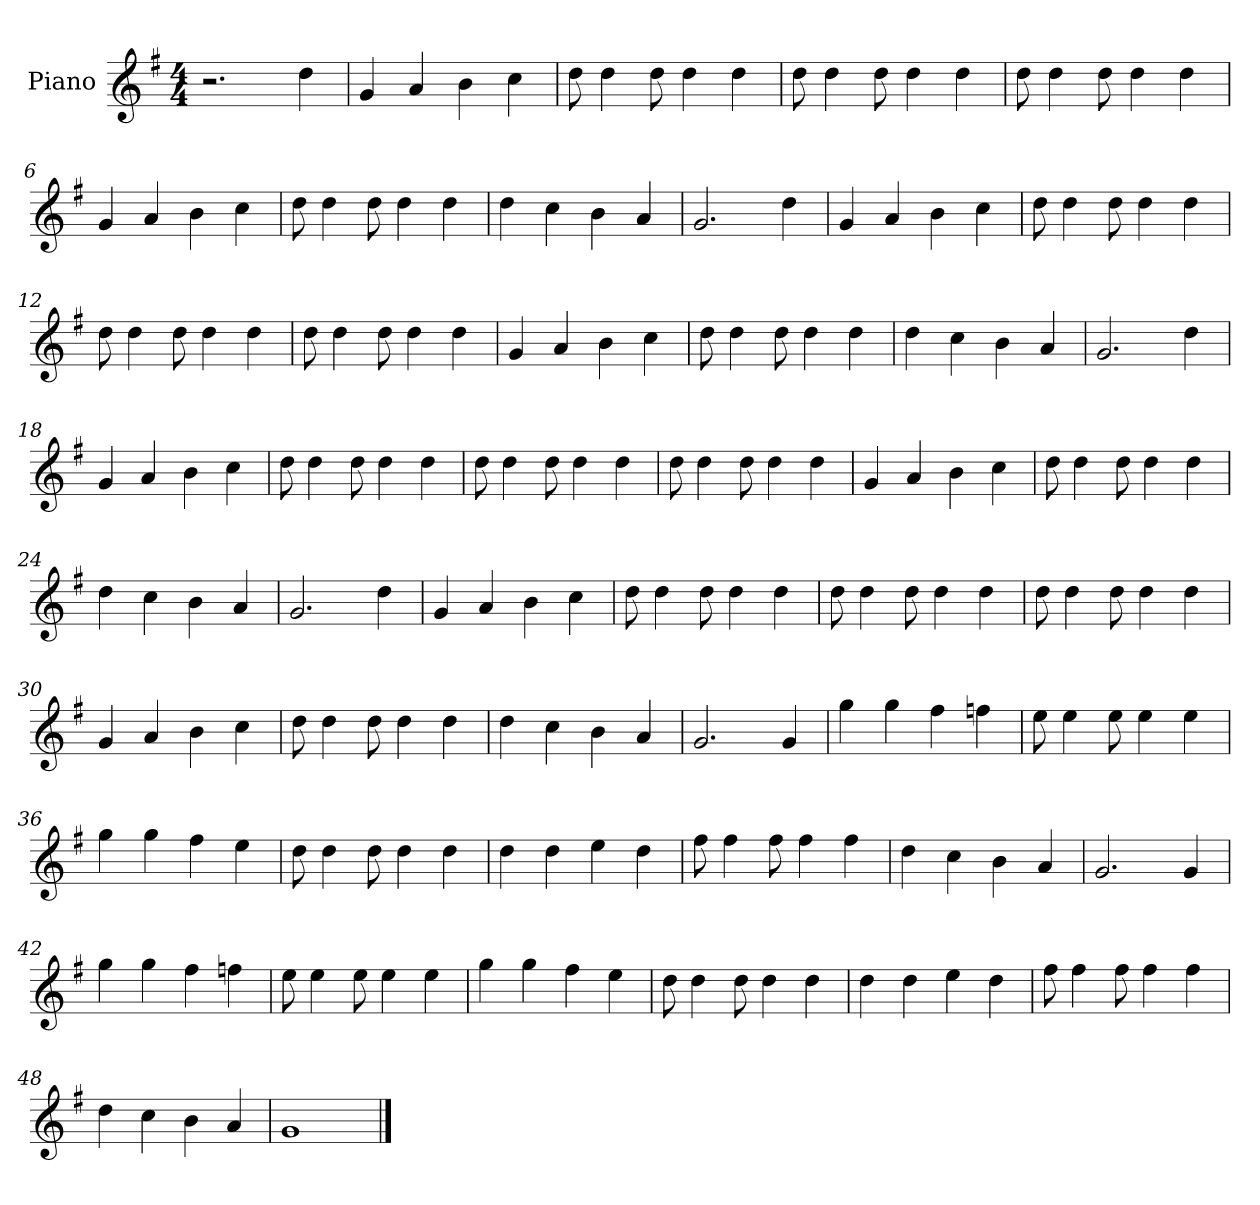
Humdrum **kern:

**kern
*part1
*staff1
*I"Piano
*I'Pno
*clefG2
*k[f#]
*M4/4
=1
2.r
4dd\
=2
4g/
4a/
4b\
4cc\
=3
8dd\
4dd\
8dd\
4dd\
4dd\
=4
8dd\
4dd\
8dd\
4dd\
4dd\
=5
8dd\
4dd\
8dd\
4dd\
4dd\
=6
4g/
4a/
4b\
4cc\
=7
8dd\
4dd\
8dd\
4dd\
4dd\
=8
4dd\
4cc\
4b\
4a/
=9
2.g/
4dd\
=10
4g/
4a/
4b\
4cc\
=11
8dd\
4dd\
8dd\
4dd\
4dd\
=12
8dd\
4dd\
8dd\
4dd\
4dd\
=13
8dd\
4dd\
8dd\
4dd\
4dd\
=14
4g/
4a/
4b\
4cc\
=15
8dd\
4dd\
8dd\
4dd\
4dd\
=16
4dd\
4cc\
4b\
4a/
=17
2.g/
4dd\
=18
4g/
4a/
4b\
4cc\
=19
8dd\
4dd\
8dd\
4dd\
4dd\
=20
8dd\
4dd\
8dd\
4dd\
4dd\
=21
8dd\
4dd\
8dd\
4dd\
4dd\
=22
4g/
4a/
4b\
4cc\
=23
8dd\
4dd\
8dd\
4dd\
4dd\
=24
4dd\
4cc\
4b\
4a/
=25
2.g/
4dd\
=26
4g/
4a/
4b\
4cc\
=27
8dd\
4dd\
8dd\
4dd\
4dd\
=28
8dd\
4dd\
8dd\
4dd\
4dd\
=29
8dd\
4dd\
8dd\
4dd\
4dd\
=30
4g/
4a/
4b\
4cc\
=31
8dd\
4dd\
8dd\
4dd\
4dd\
=32
4dd\
4cc\
4b\
4a/
=33
2.g/
4g/
=34
4gg\
4gg\
4ff#\
4ffn\
=35
8ee\
4ee\
8ee\
4ee\
4ee\
=36
4gg\
4gg\
4ff#\
4ee\
=37
8dd\
4dd\
8dd\
4dd\
4dd\
=38
4dd\
4dd\
4ee\
4dd\
=39
8ff#\
4ff#\
8ff#\
4ff#\
4ff#\
=40
4dd\
4cc\
4b\
4a/
=41
2.g/
4g/
=42
4gg\
4gg\
4ff#\
4ffn\
=43
8ee\
4ee\
8ee\
4ee\
4ee\
=44
4gg\
4gg\
4ff#\
4ee\
=45
8dd\
4dd\
8dd\
4dd\
4dd\
=46
4dd\
4dd\
4ee\
4dd\
=47
8ff#\
4ff#\
8ff#\
4ff#\
4ff#\
=48
4dd\
4cc\
4b\
4a/
=49
1g
==
*-
